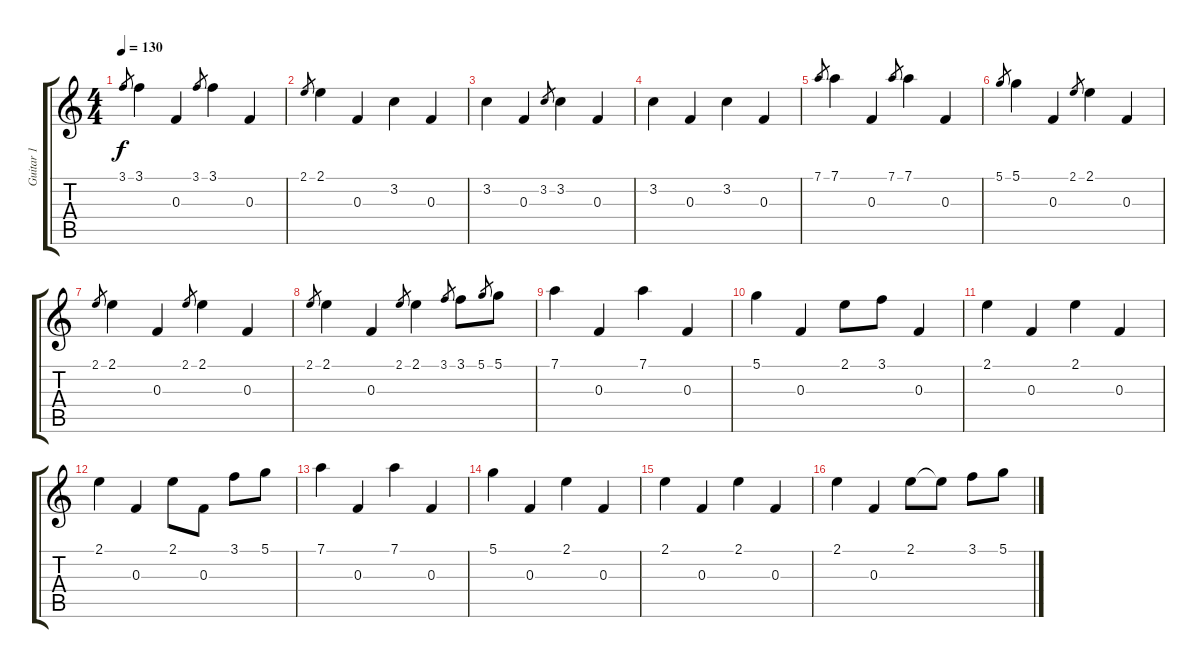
\track ("Guitar 1" "Guitar 1") {instrument acousticguitarnylon}
\staff {score tabs}
\tuning (D4 A3 F3 C3 G2 C2) {hide}
\ts (4 4)
\tempo 130
\clef g2
\ks c
3.1.8{gr dy f instrument acousticguitarnylon} 3.1.4 0.3.4 3.1.8{gr} 3.1.4 0.3.4 |
2.1.8{gr} 2.1.4 0.3.4 3.2.4 0.3.4 |
3.2.4 0.3.4 3.2.8{gr} 3.2.4 0.3.4 |
3.2.4 0.3.4 3.2.4 0.3.4 |
7.1.8{gr} 7.1.4 0.3.4 7.1.8{gr} 7.1.4 0.3.4 |
5.1.8{gr} 5.1.4 0.3.4 2.1.8{gr} 2.1.4 0.3.4 |
2.1.8{gr} 2.1.4 0.3.4 2.1.8{gr} 2.1.4 0.3.4 |
2.1.8{gr} 2.1.4 0.3.4 2.1.8{gr} 2.1.4 3.1.8{gr} 3.1.8 5.1.8{gr} 5.1.8 |
7.1.4 0.3.4 7.1.4 0.3.4 |
5.1.4 0.3.4 2.1.8 3.1.8 0.3.4 |
2.1.4 0.3.4 2.1.4 0.3.4 |
2.1.4 0.3.4 2.1.8 0.3.8 3.1.8 5.1.8 |
7.1.4 0.3.4 7.1.4 0.3.4 |
5.1.4 0.3.4 2.1.4 0.3.4 |
2.1.4 0.3.4 2.1.4 0.3.4 |
2.1.4 0.3.4 2.1.8 2.1{t}.8 3.1.8 5.1.8
